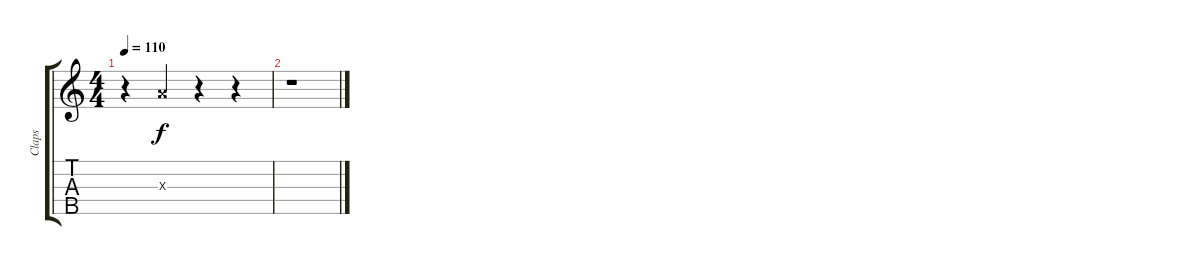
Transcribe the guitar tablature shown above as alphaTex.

\track ("Claps" "Claps") {instrument electricbassfinger}
\staff {score tabs}
\tuning (E4 B3 G3 D3 A2) {hide}
\ts (4 4)
\tempo 110
\clef g2
\ks c
r.4{dy f} 2.3{x}.4 r.4 r.4 |
r.1
